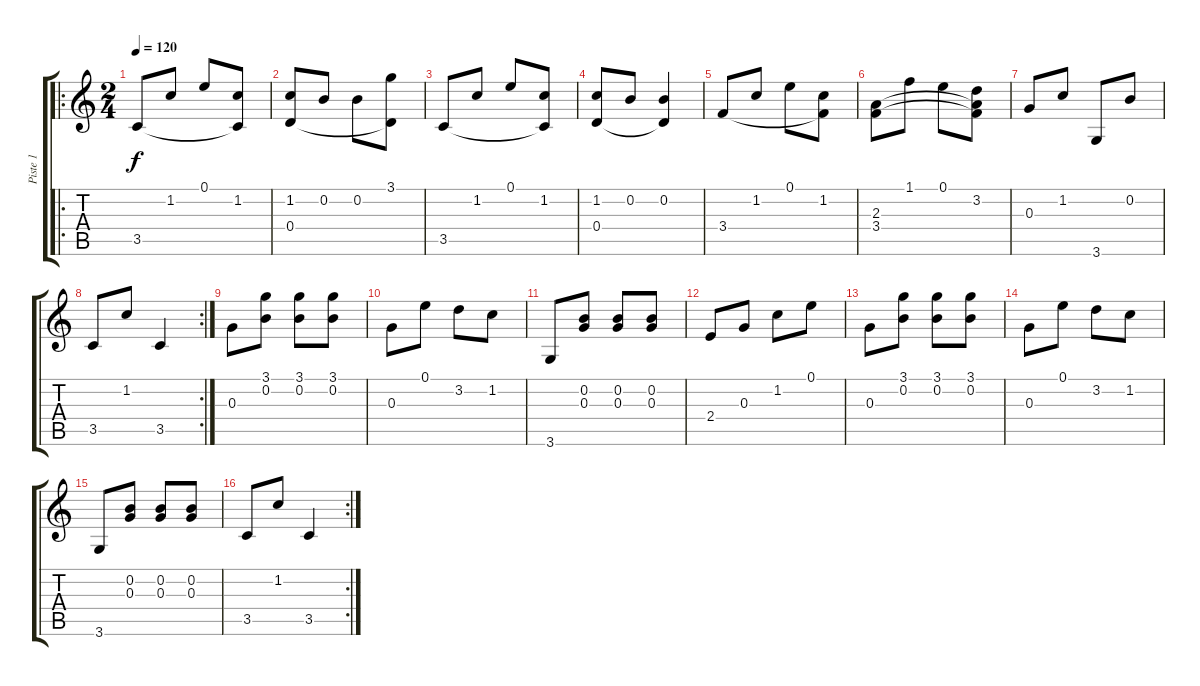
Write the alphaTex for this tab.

\track ("Piste 1" "Piste 1") {instrument acousticguitarnylon}
\staff {score tabs}
\tuning (E4 B3 G3 D3 A2 E2) {hide}
\ro
\ts (2 4)
\tempo 120
\clef g2
\ks c
3.5.8{dy f instrument acousticguitarnylon} 1.2.8 0.1.8 (1.2 3.5{t}).8 |
(1.2 0.4).8 0.2.8 0.2.8 (3.1 0.4{t}).8 |
3.5.8 1.2.8 0.1.8 (1.2 3.5{t}).8 |
(1.2 0.4).8 0.2.8 (0.2 0.4{t}).4 |
3.4.8 1.2.8 0.1.8 (1.2 3.4{t}).8 |
(2.3 3.4).8 1.1.8 0.1.8 (3.2 2.3{t} 3.4{t}).8 |
0.3.8 1.2.8 3.6.8 0.2.8 |
\rc 2
3.5.8 1.2.8 3.5.4 |
0.3.8 (3.1 0.2).8 (3.1 0.2).8 (3.1 0.2).8 |
0.3.8 0.1.8 3.2.8 1.2.8 |
3.6.8 (0.2 0.3).8 (0.2 0.3).8 (0.2 0.3).8 |
2.4.8 0.3.8 1.2.8 0.1.8 |
0.3.8 (3.1 0.2).8 (3.1 0.2).8 (3.1 0.2).8 |
0.3.8 0.1.8 3.2.8 1.2.8 |
3.6.8 (0.2 0.3).8 (0.2 0.3).8 (0.2 0.3).8 |
\rc 2
3.5.8 1.2.8 3.5.4
